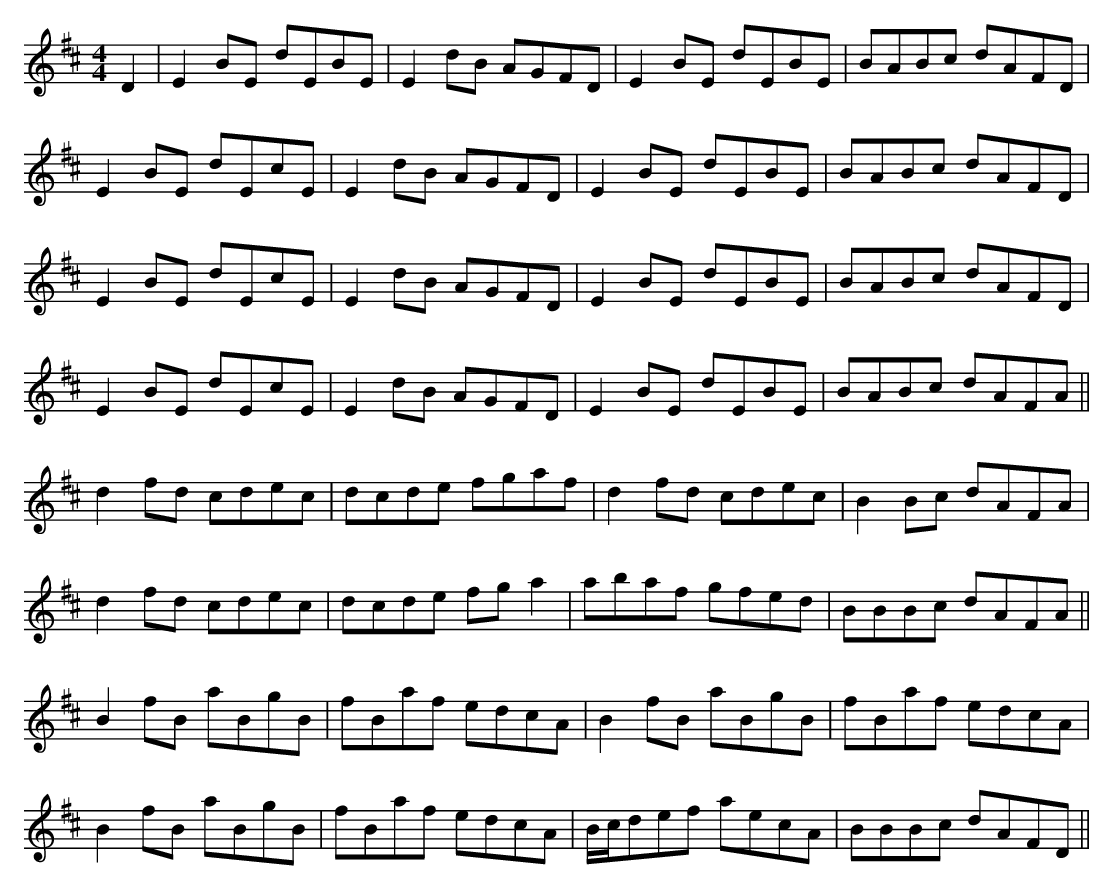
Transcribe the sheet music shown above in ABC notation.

X:1
M:4/4
K:Edor
D2|E2BE dEBE|E2dB AGFD|E2BE dEBE|BABc dAFD|
E2BE dEcE|E2dB AGFD|E2BE dEBE|BABc dAFD|
E2BE dEcE|E2dB AGFD|E2BE dEBE|BABc dAFD|
E2BE dEcE|E2dB AGFD|E2BE dEBE|BABc dAFA||
d2fd cdec|dcde fgaf|d2fd cdec|B2Bc dAFA|
d2fd cdec|dcde fga2|abaf gfed|BBBc dAFA||
B2fB aBgB|fBaf edcA|B2fB aBgB|fBaf edcA|
B2fB aBgB|fBaf edcA|B/c/def aecA|BBBc dAFD||
